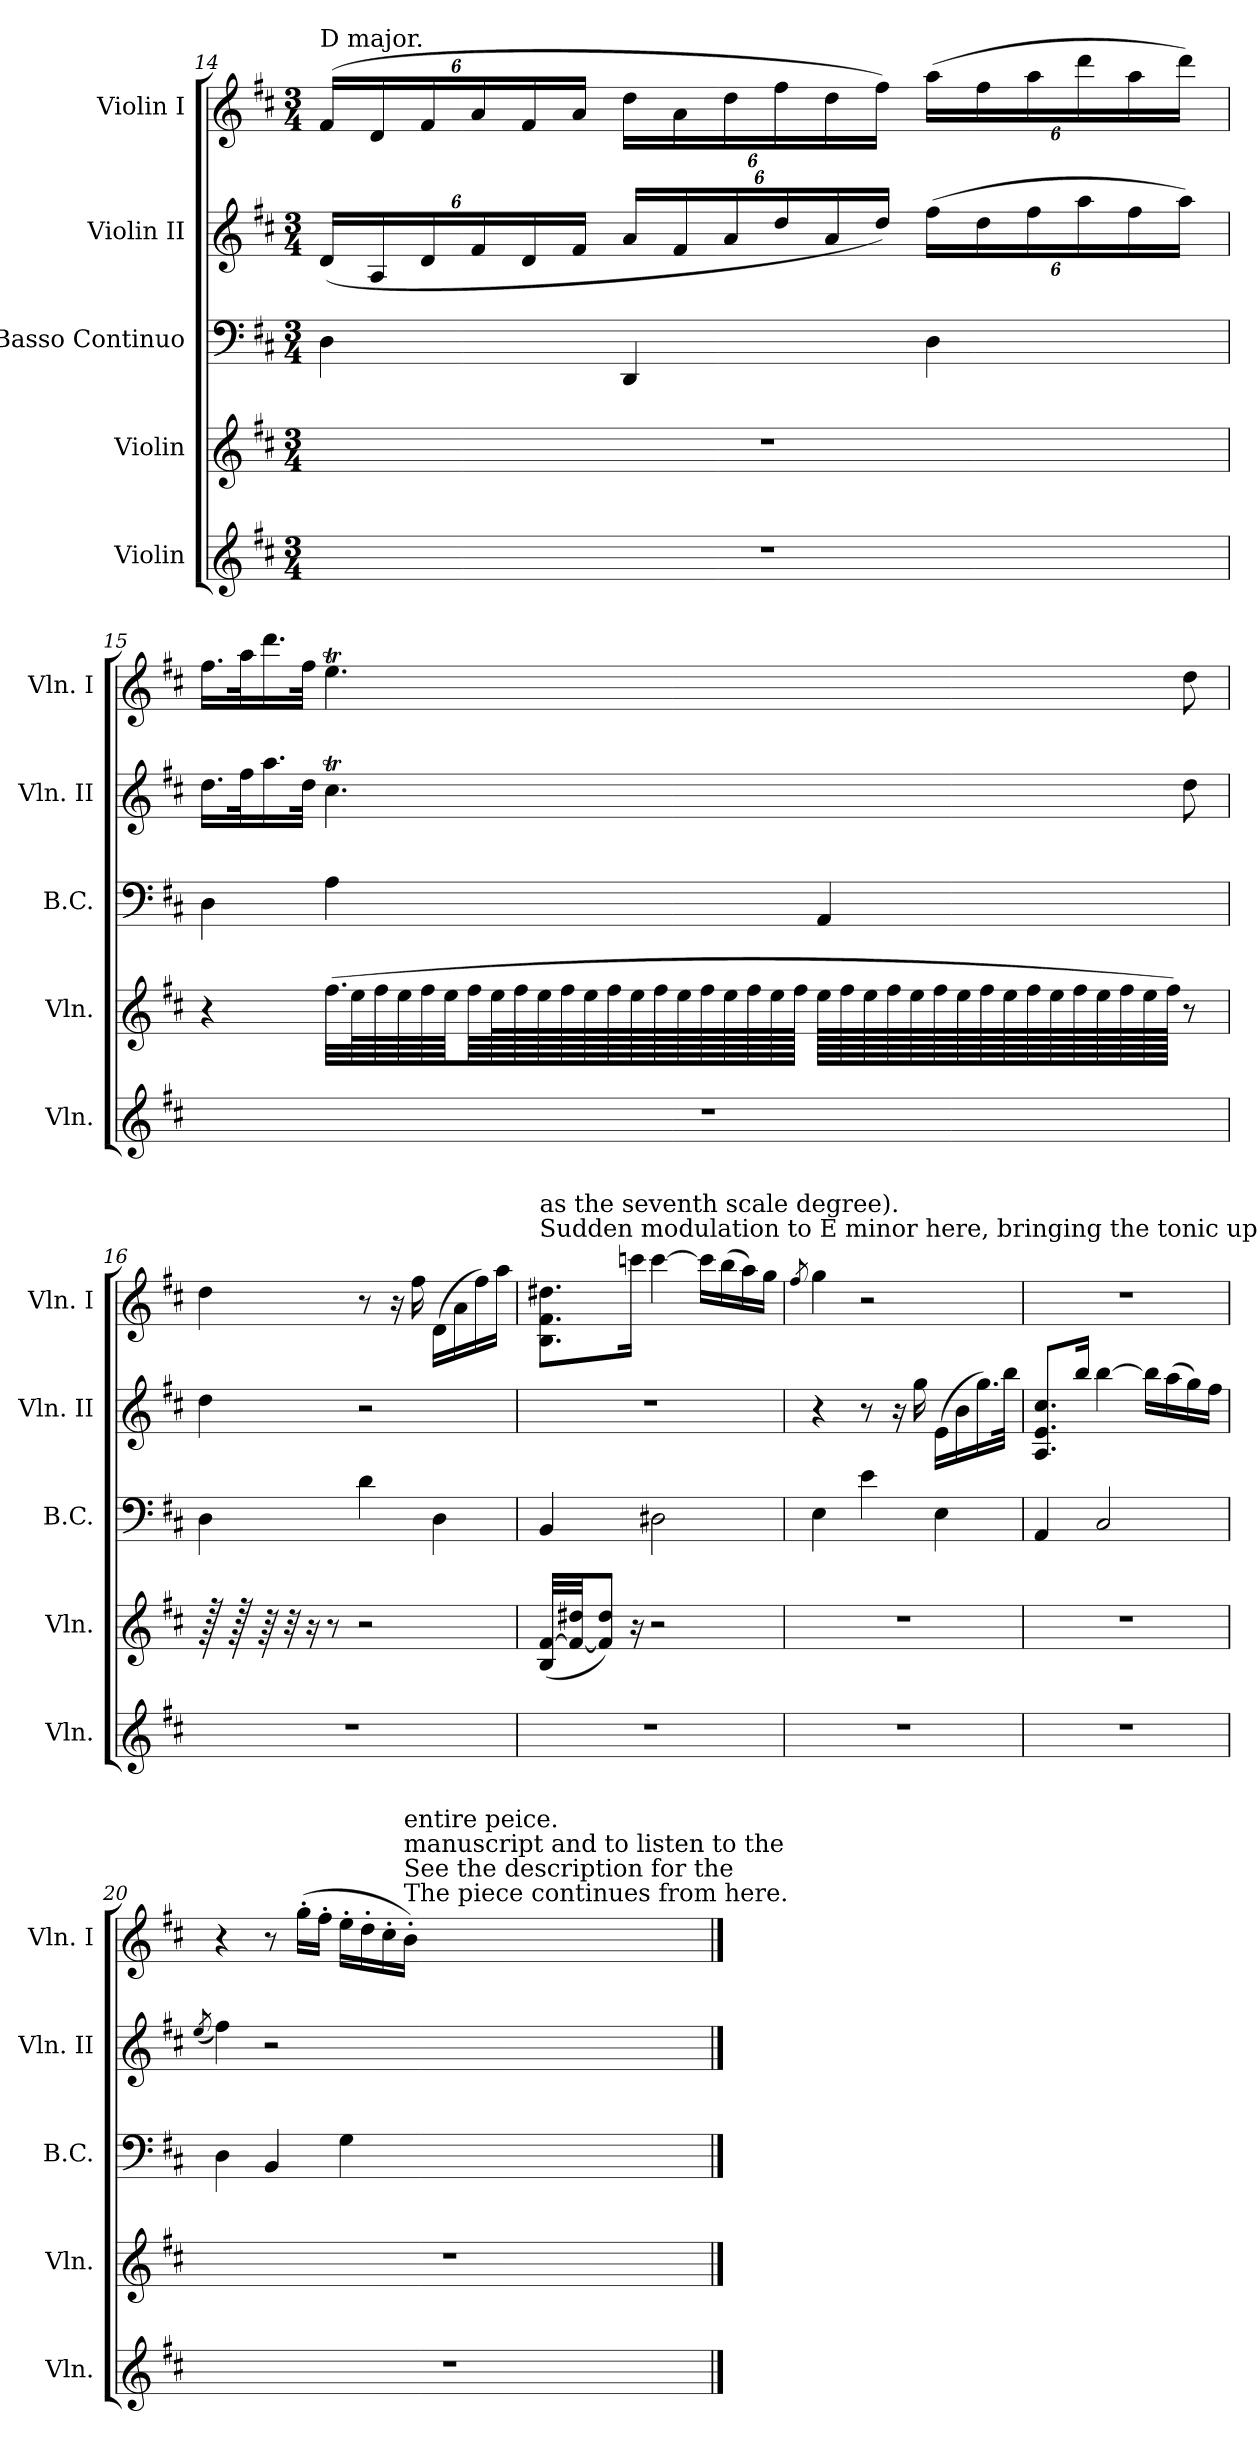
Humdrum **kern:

**kern	**kern	**kern	**kern	**kern
*part5	*part4	*part3	*part2	*part1
*staff5	*staff4	*staff3	*staff2	*staff1
*I"Violin	*I"Violin	*I"Basso Continuo	*I"Violin II	*I"Violin I
*I'Vln.	*I'Vln.	*I'B.C.	*I'Vln. II	*I'Vln. I
*clefG2	*clefG2	*clefF4	*clefG2	*clefG2
*k[f#c#]	*k[f#c#]	*k[f#c#]	*k[f#c#]	*k[f#c#]
*M3/4	*M3/4	*M3/4	*M3/4	*M3/4
*	*	*	*Xbrackettup	*Xbrackettup
=14	=14	=14	=14	=14
!	!	!	!	!LO:TX:a:t=D major.
2.r	2.r	4D\	(<24d/LL	(>24f#/LL
.	.	.	24A/	24d/
.	.	.	24d/	24f#/
.	.	.	24f#/	24a/
.	.	.	24d/	24f#/
.	.	.	24f#/JJ	24a/JJ
.	.	4DD/	24a/LL	24dd\LL
.	.	.	24f#/	24a\
.	.	.	24a/	24dd\
.	.	.	24dd/	24ff#\
.	.	.	24a/	24dd\
.	.	.	24dd/JJ)	24ff#\JJ)
.	.	4D\	(>24ff#\LL	(>24aa\LL
.	.	.	24dd\	24ff#\
.	.	.	24ff#\	24aa\
.	.	.	24aa\	24ddd\
.	.	.	24ff#\	24aa\
.	.	.	24aa\JJ)	24ddd\JJ)
=15	=15	=15	=15	=15
2.r	4r	4D\	16.dd\LL	16.ff#\LL
.	.	.	32ff#\K	32aa\K
.	.	.	16.aa\	16.ddd\
.	.	.	32dd\JJk	32ff#\JJk
.	(>32.ff#\LLL	4A\	4.cc#t\	4.eeT\
.	64ee\L	.	.	.
.	64ff#\	.	.	.
.	64ee\	.	.	.
.	64ff#\	.	.	.
.	64ee\JJJ	.	.	.
.	64ff#\LLL	.	.	.
.	128ee\L	.	.	.
.	128ff#\	.	.	.
.	128ee\	.	.	.
.	128ff#\	.	.	.
.	128ee\	.	.	.
.	128ff#\	.	.	.
.	128ee\	.	.	.
.	128ff#\	.	.	.
.	128ee\	.	.	.
.	128ff#\	.	.	.
.	128ee\	.	.	.
.	128ff#\	.	.	.
.	128ee\	.	.	.
.	128ff#\JJJJJ	.	.	.
.	128ee\LLLLL	4AA/	.	.
.	128ff#\	.	.	.
.	128ee\	.	.	.
.	128ff#\	.	.	.
.	128ee\	.	.	.
.	128ff#\	.	.	.
.	128ee\	.	.	.
.	128ff#\	.	.	.
.	128ee\	.	.	.
.	128ff#\	.	.	.
.	128ee\	.	.	.
.	128ff#\	.	.	.
.	128ee\	.	.	.
.	128ff#\	.	.	.
.	128ee\	.	.	.
.	128ff#\JJJJJ)	.	.	.
.	8r	.	8dd\	8dd\
!!LO:LB:g=z
=16	=16	=16	=16	=16
2.r	128r	4D\	4dd\	4dd\
.	128r	.	.	.
.	64r	.	.	.
.	32r	.	.	.
.	16r	.	.	.
.	8r	.	.	.
.	2r	4d\	2r	8r
.	.	.	.	16r
.	.	.	.	16ff#\
.	.	4D\	.	(>16d\LL
.	.	.	.	16a\
.	.	.	.	16ff#\)
.	.	.	.	16aa\JJ
=17	=17	=17	=17	=17
!	!	!	!	!LO:TX:a:t=Sudden modulation to E minor here, bringing the tonic up a semitone (which acts
!	!	!	!	!LO:TX:a:t=as the seventh scale degree).
2.r	(<32B/ [32f#/LLL	4BB/	2.r	8.B\ 8.f#\ 8.dd#X\L
.	32f#_/ 32dd#X/JJ	.	.	.
.	8f#]/ 8dd#/J)	.	.	.
.	16r	.	.	16cccn\Jk
.	2r	2D#X\	.	[4ccc\
.	.	.	.	16ccc\LL]
.	.	.	.	(>16bb\
.	.	.	.	16aa\)
.	.	.	.	16gg\JJ
=18	=18	=18	=18	=18
.	.	.	.	8qff#/
2.r	2.r	4E\	4r	4gg\
.	.	4e\	8r	2r
.	.	.	16r	.
.	.	.	16gg\	.
.	.	4E\	(>16e\LL	.
.	.	.	16b\	.
.	.	.	16.gg\)	.
.	.	.	32bb\JJk	.
=19	=19	=19	=19	=19
2.r	2.r	4AA/	8.A/ 8.e/ 8.cc#/L	2.r
.	.	.	16bb/Jk	.
.	.	2C#/	[4bb\	.
.	.	.	16bb\LL]	.
.	.	.	(>16aa\	.
.	.	.	16gg\)	.
.	.	.	16ff#\JJ	.
!!LO:LB:g=z
=20	=20	=20	=20	=20
.	.	.	(<8qee/	.
2.r	2.r	4D\	4ff#\)	4r
.	.	4BB/	2r	8r
.	.	.	.	(>16gg'\LL
.	.	.	.	16ff#'\JJ
.	.	4G\	.	16ee'\LL
.	.	.	.	16dd'\
.	.	.	.	16cc#'\
!	!	!	!	!LO:TX:a:t=The piece continues from here.
!	!	!	!	!LO:TX:a:t=See the description for the
!	!	!	!	!LO:TX:a:t=manuscript and to listen to the
!	!	!	!	!LO:TX:a:t=entire peice.
.	.	.	.	16b'\JJ)
==	==	==	==	==
*-	*-	*-	*-	*-
